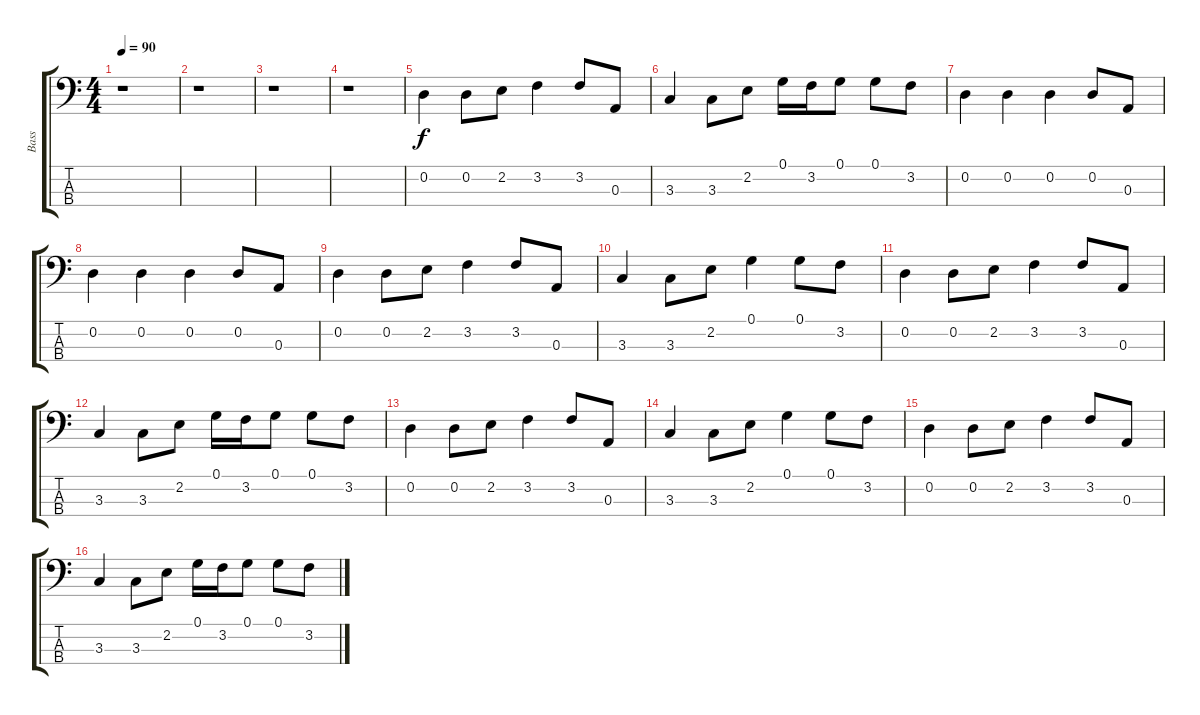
\track ("Bass" "Bass") {instrument electricbassfinger}
\staff {score tabs}
\tuning (G2 D2 A1 E1) {hide}
\ts (4 4)
\tempo 90
\clef f4
\ks c
r.1{dy f instrument electricbassfinger} |
r.1 |
r.1 |
r.1 |
0.2.4 0.2.8 2.2.8 3.2.4 3.2.8 0.3.8 |
3.3.4 3.3.8 2.2.8 0.1.16 3.2.16 0.1.8 0.1.8 3.2.8 |
0.2.4 0.2.4 0.2.4 0.2.8 0.3.8 |
0.2.4 0.2.4 0.2.4 0.2.8 0.3.8 |
0.2.4 0.2.8 2.2.8 3.2.4 3.2.8 0.3.8 |
3.3.4 3.3.8 2.2.8 0.1.4 0.1.8 3.2.8 |
0.2.4 0.2.8 2.2.8 3.2.4 3.2.8 0.3.8 |
3.3.4 3.3.8 2.2.8 0.1.16 3.2.16 0.1.8 0.1.8 3.2.8 |
0.2.4 0.2.8 2.2.8 3.2.4 3.2.8 0.3.8 |
3.3.4 3.3.8 2.2.8 0.1.4 0.1.8 3.2.8 |
0.2.4 0.2.8 2.2.8 3.2.4 3.2.8 0.3.8 |
3.3.4 3.3.8 2.2.8 0.1.16 3.2.16 0.1.8 0.1.8 3.2.8
